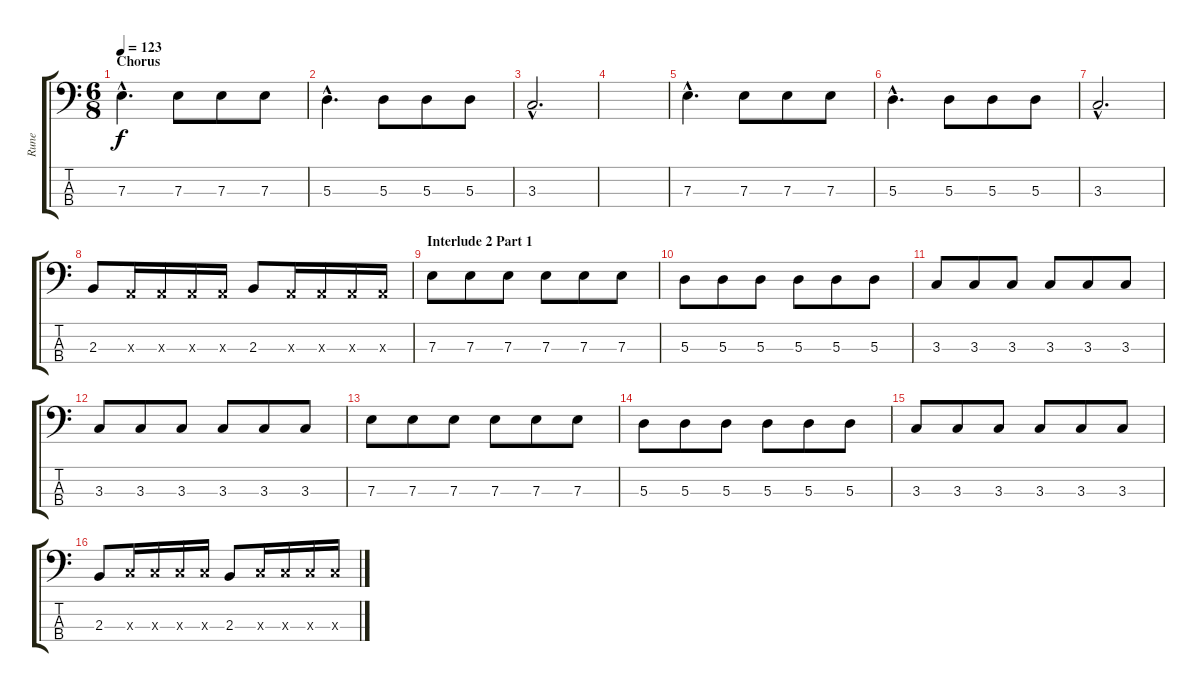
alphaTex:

\track ("Rune" "Rune") {instrument electricbassfinger}
\staff {score tabs}
\tuning (G2 D2 A1 E1) {hide}
\ts (6 8)
\section ("" "Chorus")
\tempo 123
\clef f4
\ks c
7.3{hac}.4{d dy f} 7.3.8 7.3.8 7.3.8 |
5.3{hac}.4{d} 5.3.8 5.3.8 5.3.8 |
3.3{hac}.2{d} |
|
7.3{hac}.4{d} 7.3.8 7.3.8 7.3.8 |
5.3{hac}.4{d} 5.3.8 5.3.8 5.3.8 |
3.3{hac}.2{d} |
2.3.8 0.3{x}.16 0.3{x}.16 0.3{x}.16 0.3{x}.16 2.3.8 0.3{x}.16 0.3{x}.16 0.3{x}.16 0.3{x}.16 |
\section ("" "Interlude 2 Part 1")
7.3.8 7.3.8 7.3.8 7.3.8 7.3.8 7.3.8 |
5.3.8 5.3.8 5.3.8 5.3.8 5.3.8 5.3.8 |
3.3.8 3.3.8 3.3.8 3.3.8 3.3.8 3.3.8 |
3.3.8 3.3.8 3.3.8 3.3.8 3.3.8 3.3.8 |
7.3.8 7.3.8 7.3.8 7.3.8 7.3.8 7.3.8 |
5.3.8 5.3.8 5.3.8 5.3.8 5.3.8 5.3.8 |
3.3.8 3.3.8 3.3.8 3.3.8 3.3.8 3.3.8 |
2.3.8 3.3{x}.16 3.3{x}.16 3.3{x}.16 3.3{x}.16 2.3.8 3.3{x}.16 3.3{x}.16 3.3{x}.16 3.3{x}.16
